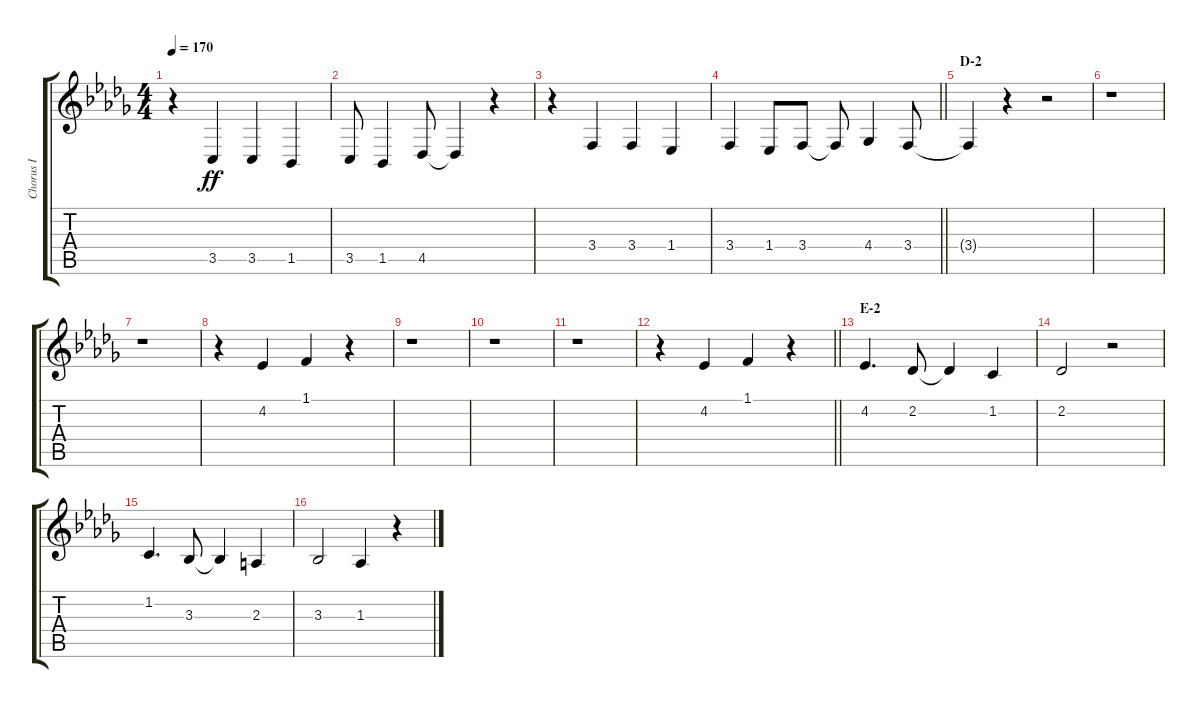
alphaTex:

\track ("Chorus I" "Chorus I") {instrument voiceoohs}
\staff {score tabs}
\tuning (E4 B3 G3 D3 A2 E2) {hide}
\ts (4 4)
\tempo 170
\clef g2
\ks db
r.4{dy ff} 3.5.4 3.5.4 1.5.4 |
3.5.8 1.5.4 4.5.8 4.5{t}.4 r.4 |
r.4 3.4.4 3.4.4 1.4.4 |
\barLineRight lightlight
3.4.4 1.4.8 3.4.8 3.4{t}.8 4.4.4 3.4.8 |
\section ("" "D-2")
3.4{t}.4 r.4 r.2 |
r.1 |
r.1 |
r.4 4.2.4 1.1.4 r.4 |
r.1 |
r.1 |
r.1 |
\barLineRight lightlight
r.4 4.2.4 1.1.4 r.4 |
\section ("" "E-2")
4.2.4{d} 2.2.8 2.2{t}.4 1.2.4 |
2.2.2 r.2 |
1.2.4{d} 3.3.8 3.3{t}.4 2.3.4 |
3.3.2 1.3.4 r.4
